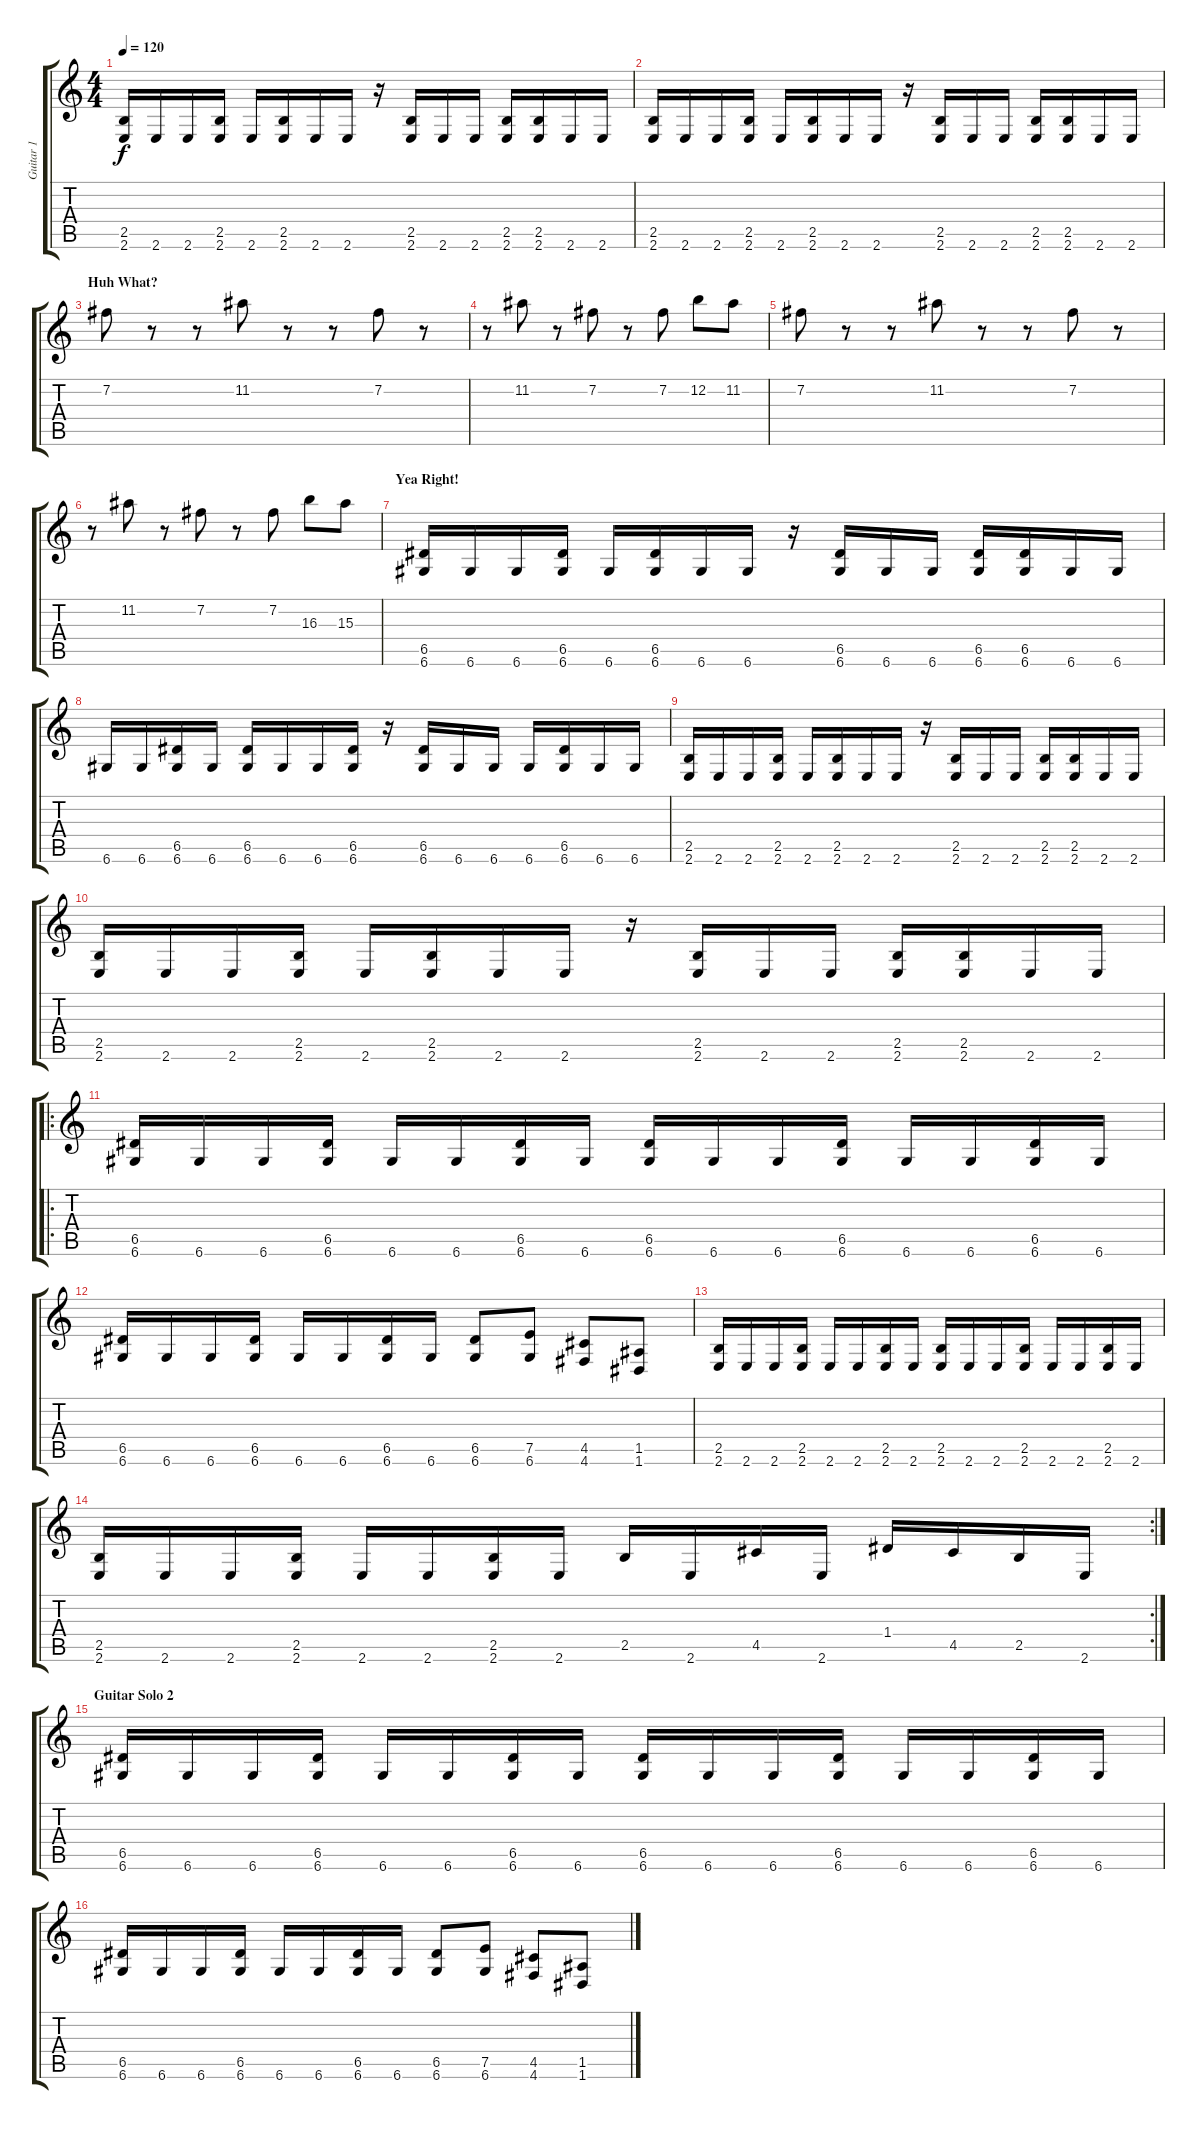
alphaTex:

\track ("Guitar 1" "Guitar 1") {instrument distortionguitar}
\staff {score tabs}
\tuning (E4 B3 G3 D3 A2 D2) {hide}
\ts (4 4)
\tempo 120
\clef g2
\ks c
(2.5 2.6).16{dy f} 2.6.16 2.6.16 (2.5 2.6).16 2.6.16 (2.5 2.6).16 2.6.16 2.6.16 r.16 (2.5 2.6).16 2.6.16 2.6.16 (2.5 2.6).16 (2.5 2.6).16 2.6.16 2.6.16 |
(2.5 2.6).16 2.6.16 2.6.16 (2.5 2.6).16 2.6.16 (2.5 2.6).16 2.6.16 2.6.16 r.16 (2.5 2.6).16 2.6.16 2.6.16 (2.5 2.6).16 (2.5 2.6).16 2.6.16 2.6.16 |
\section ("" "Huh What?")
7.2.8 r.8 r.8 11.2.8 r.8 r.8 7.2.8 r.8 |
r.8 11.2.8 r.8 7.2.8 r.8 7.2.8 12.2.8 11.2.8 |
7.2.8 r.8 r.8 11.2.8 r.8 r.8 7.2.8 r.8 |
r.8 11.2.8 r.8 7.2.8 r.8 7.2.8 16.3.8 15.3.8 |
\section ("" "Yea Right!")
(6.5 6.6).16 6.6.16 6.6.16 (6.5 6.6).16 6.6.16 (6.5 6.6).16 6.6.16 6.6.16 r.16 (6.5 6.6).16 6.6.16 6.6.16 (6.5 6.6).16 (6.5 6.6).16 6.6.16 6.6.16 |
6.6.16 6.6.16 (6.5 6.6).16 6.6.16 (6.5 6.6).16 6.6.16 6.6.16 (6.5 6.6).16 r.16 (6.5 6.6).16 6.6.16 6.6.16 6.6.16 (6.5 6.6).16 6.6.16 6.6.16 |
(2.5 2.6).16 2.6.16 2.6.16 (2.5 2.6).16 2.6.16 (2.5 2.6).16 2.6.16 2.6.16 r.16 (2.5 2.6).16 2.6.16 2.6.16 (2.5 2.6).16 (2.5 2.6).16 2.6.16 2.6.16 |
(2.5 2.6).16 2.6.16 2.6.16 (2.5 2.6).16 2.6.16 (2.5 2.6).16 2.6.16 2.6.16 r.16 (2.5 2.6).16 2.6.16 2.6.16 (2.5 2.6).16 (2.5 2.6).16 2.6.16 2.6.16 |
\ro
(6.5 6.6).16 6.6.16 6.6.16 (6.5 6.6).16 6.6.16 6.6.16 (6.5 6.6).16 6.6.16 (6.5 6.6).16 6.6.16 6.6.16 (6.5 6.6).16 6.6.16 6.6.16 (6.5 6.6).16 6.6.16 |
(6.5 6.6).16 6.6.16 6.6.16 (6.5 6.6).16 6.6.16 6.6.16 (6.5 6.6).16 6.6.16 (6.5 6.6).8 (7.5 6.6).8 (4.5 4.6).8 (1.5 1.6).8 |
(2.5 2.6).16 2.6.16 2.6.16 (2.5 2.6).16 2.6.16 2.6.16 (2.5 2.6).16 2.6.16 (2.5 2.6).16 2.6.16 2.6.16 (2.5 2.6).16 2.6.16 2.6.16 (2.5 2.6).16 2.6.16 |
\rc 2
(2.5 2.6).16 2.6.16 2.6.16 (2.5 2.6).16 2.6.16 2.6.16 (2.5 2.6).16 2.6.16 2.5.16 2.6.16 4.5.16 2.6.16 1.4.16 4.5.16 2.5.16 2.6.16 |
\section ("" "Guitar Solo 2")
(6.5 6.6).16 6.6.16 6.6.16 (6.5 6.6).16 6.6.16 6.6.16 (6.5 6.6).16 6.6.16 (6.5 6.6).16 6.6.16 6.6.16 (6.5 6.6).16 6.6.16 6.6.16 (6.5 6.6).16 6.6.16 |
(6.5 6.6).16 6.6.16 6.6.16 (6.5 6.6).16 6.6.16 6.6.16 (6.5 6.6).16 6.6.16 (6.5 6.6).8 (7.5 6.6).8 (4.5 4.6).8 (1.5 1.6).8
